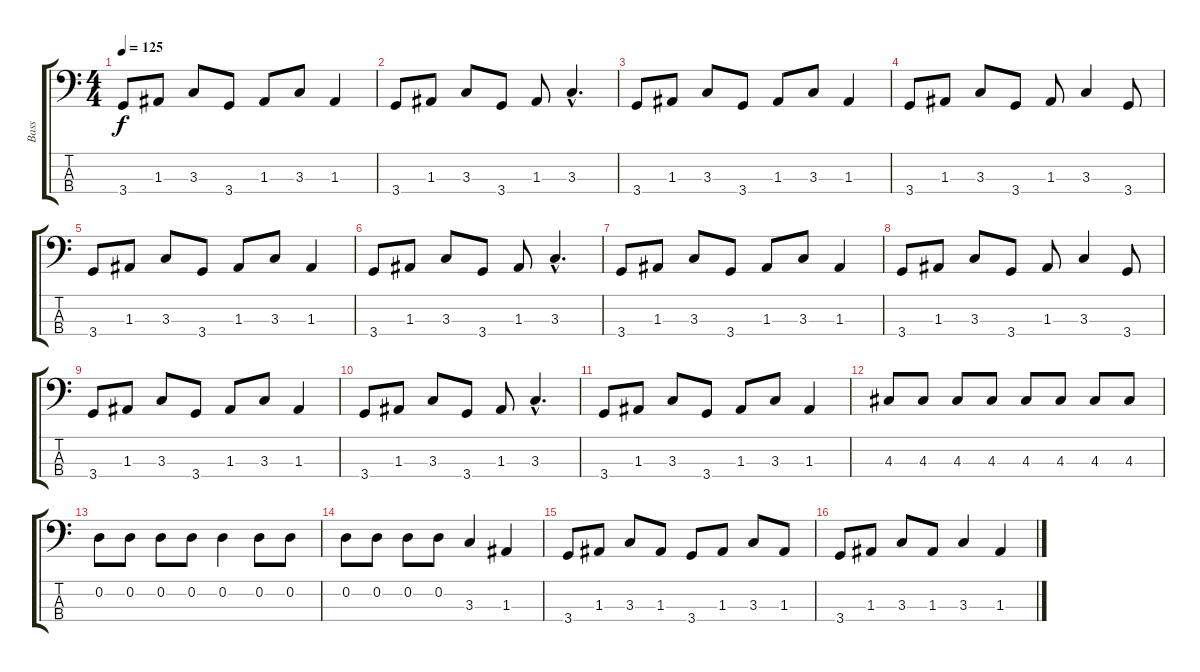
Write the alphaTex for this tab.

\track ("Bass" "Bass") {instrument acousticbass}
\staff {score tabs}
\tuning (G2 D2 A1 E1) {hide}
\ts (4 4)
\tempo 125
\clef f4
\ks c
3.4.8{dy f} 1.3.8 3.3.8 3.4.8 1.3.8 3.3.8 1.3.4 |
3.4.8 1.3.8 3.3.8 3.4.8 1.3.8 3.3{hac}.4{d} |
3.4.8 1.3.8 3.3.8 3.4.8 1.3.8 3.3.8 1.3.4 |
3.4.8 1.3.8 3.3.8 3.4.8 1.3.8 3.3.4 3.4.8 |
3.4.8 1.3.8 3.3.8 3.4.8 1.3.8 3.3.8 1.3.4 |
3.4.8 1.3.8 3.3.8 3.4.8 1.3.8 3.3{hac}.4{d} |
3.4.8 1.3.8 3.3.8 3.4.8 1.3.8 3.3.8 1.3.4 |
3.4.8 1.3.8 3.3.8 3.4.8 1.3.8 3.3.4 3.4.8 |
3.4.8 1.3.8 3.3.8 3.4.8 1.3.8 3.3.8 1.3.4 |
3.4.8 1.3.8 3.3.8 3.4.8 1.3.8 3.3{hac}.4{d} |
3.4.8 1.3.8 3.3.8 3.4.8 1.3.8 3.3.8 1.3.4 |
4.3.8 4.3.8 4.3.8 4.3.8 4.3.8 4.3.8 4.3.8 4.3.8 |
0.2.8 0.2.8 0.2.8 0.2.8 0.2.4 0.2.8 0.2.8 |
0.2.8 0.2.8 0.2.8 0.2.8 3.3.4 1.3.4 |
3.4.8 1.3.8 3.3.8 1.3.8 3.4.8 1.3.8 3.3.8 1.3.8 |
3.4.8 1.3.8 3.3.8 1.3.8 3.3.4 1.3.4
